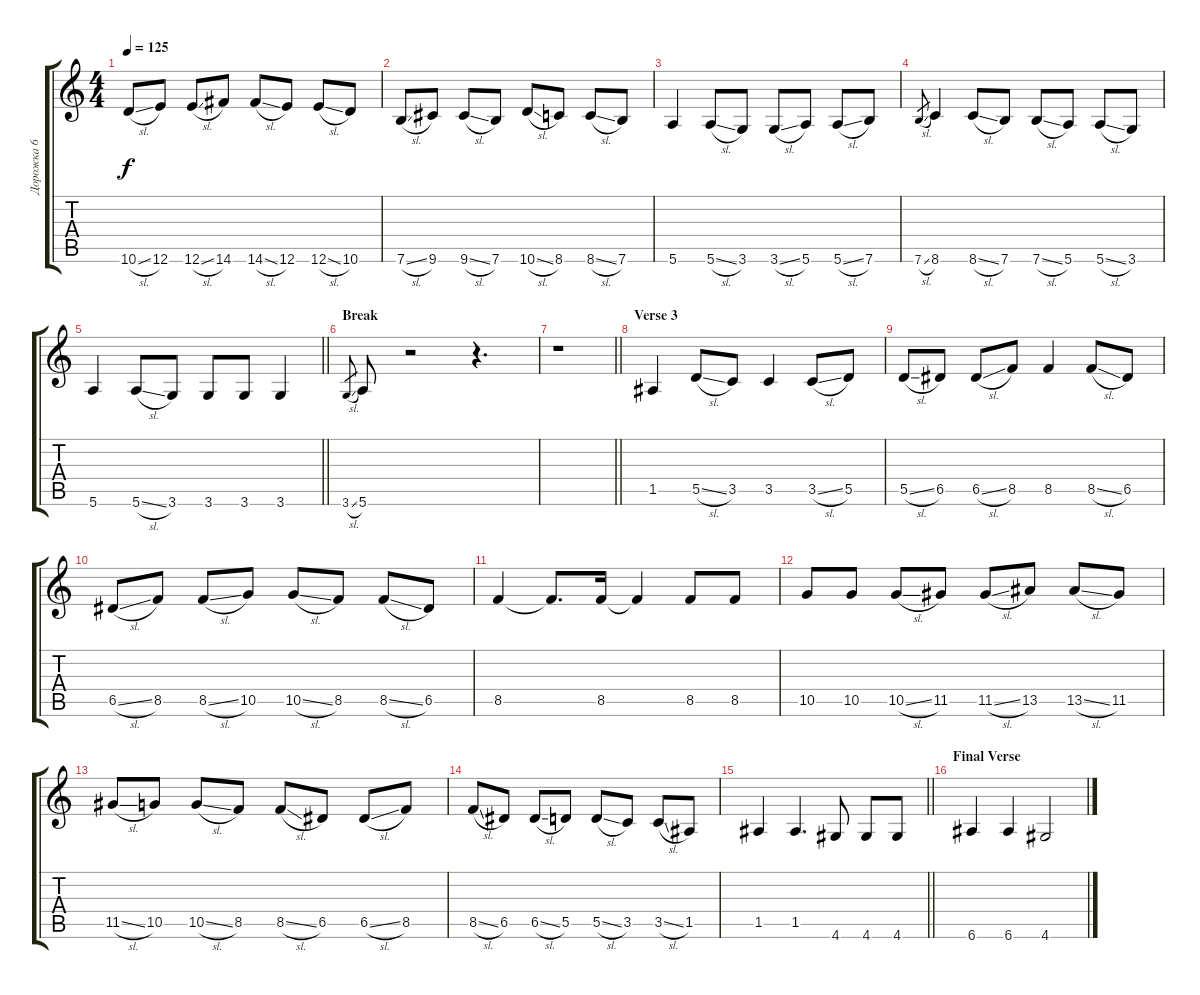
\track ("Дорожка 6" "Дорожка 6") {instrument distortionguitar}
\staff {score tabs}
\tuning (E4 B3 G3 D3 A2 E2) {hide}
\ts (4 4)
\tempo 125
\clef g2
\ks c
10.6{sl}.8{dy f} 12.6.8 12.6{sl}.8 14.6.8 14.6{sl}.8 12.6.8 12.6{sl}.8 10.6.8 |
7.6{sl}.8 9.6.8 9.6{sl}.8 7.6.8 10.6{sl}.8 8.6.8 8.6{sl}.8 7.6.8 |
5.6.4 5.6{sl}.8 3.6.8 3.6{sl}.8 5.6.8 5.6{sl}.8 7.6.8 |
7.6{sl}.8{gr} 8.6.4 8.6{sl}.8 7.6.8 7.6{sl}.8 5.6.8 5.6{sl}.8 3.6.8 |
\barLineRight lightlight
5.6.4 5.6{sl}.8 3.6.8 3.6.8 3.6.8 3.6.4 |
\section ("" "Break")
3.6{sl}.8{gr} 5.6.8 r.2 r.4{d} |
\barLineRight lightlight
r.1 |
\section ("" "Verse 3")
1.5.4 5.5{sl}.8 3.5.8 3.5.4 3.5{sl}.8 5.5.8 |
5.5{sl}.8 6.5.8 6.5{sl}.8 8.5.8 8.5.4 8.5{sl}.8 6.5.8 |
6.5{sl}.8 8.5.8 8.5{sl}.8 10.5.8 10.5{sl}.8 8.5.8 8.5{sl}.8 6.5.8 |
8.5.4 8.5{t}.8{d} 8.5.16 8.5{t}.4 8.5.8 8.5.8 |
10.5.8 10.5.8 10.5{sl}.8 11.5.8 11.5{sl}.8 13.5.8 13.5{sl}.8 11.5.8 |
11.5{sl}.8 10.5.8 10.5{sl}.8 8.5.8 8.5{sl}.8 6.5.8 6.5{sl}.8 8.5.8 |
8.5{sl}.8 6.5.8 6.5{sl}.8 5.5.8 5.5{sl}.8 3.5.8 3.5{sl}.8 1.5.8 |
\barLineRight lightlight
1.5.4 1.5.4{d} 4.6.8 4.6.8 4.6.8 |
\section ("" "Final Verse")
6.6.4 6.6.4 4.6.2
